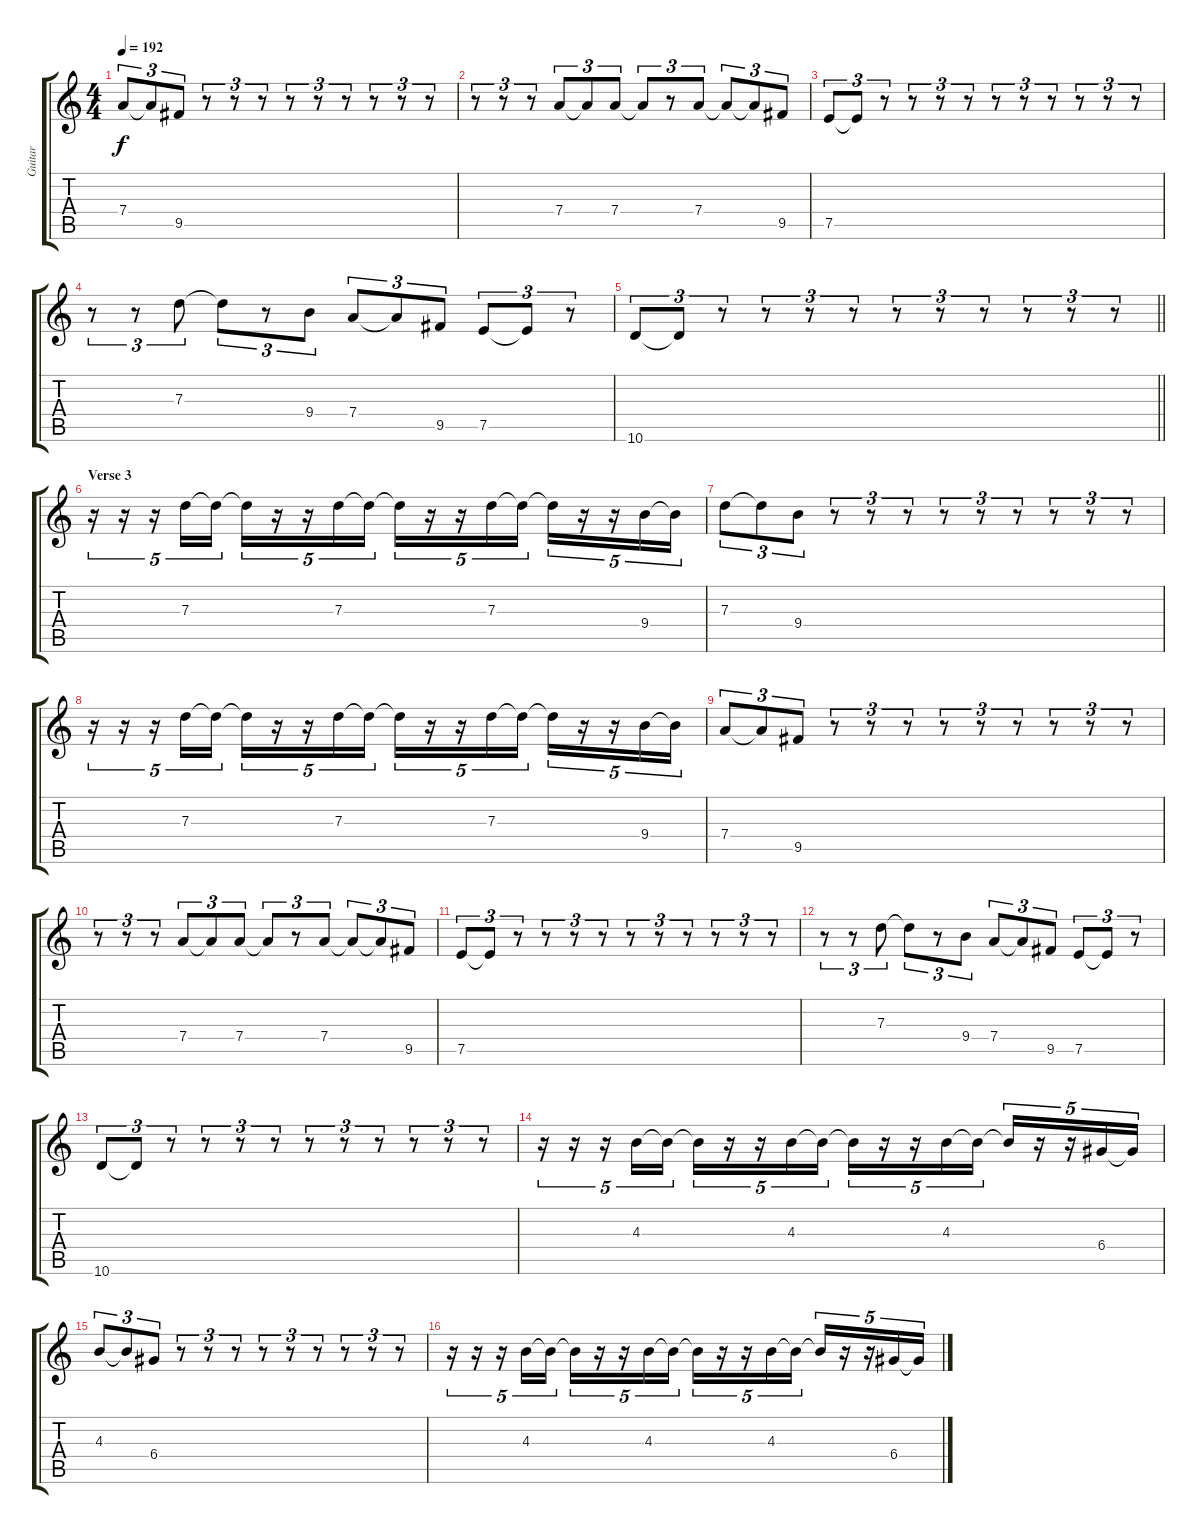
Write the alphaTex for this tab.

\track ("Guitar" "Guitar") {instrument electricguitarclean}
\staff {score tabs}
\tuning (E4 B3 G3 D3 A2 E2) {hide}
\ts (4 4)
\tempo 192
\clef g2
\ks c
7.4.8{tu (3 2) dy f} 7.4{t}.8{tu (3 2)} 9.5.8{tu (3 2)} r.8{tu (3 2)} r.8{tu (3 2)} r.8{tu (3 2)} r.8{tu (3 2)} r.8{tu (3 2)} r.8{tu (3 2)} r.8{tu (3 2)} r.8{tu (3 2)} r.8{tu (3 2)} |
r.8{tu (3 2)} r.8{tu (3 2)} r.8{tu (3 2)} 7.4.8{tu (3 2)} 7.4{t}.8{tu (3 2)} 7.4.8{tu (3 2)} 7.4{t}.8{tu (3 2)} r.8{tu (3 2)} 7.4.8{tu (3 2)} 7.4{t}.8{tu (3 2)} 7.4{t}.8{tu (3 2)} 9.5.8{tu (3 2)} |
7.5.8{tu (3 2)} 7.5{t}.8{tu (3 2)} r.8{tu (3 2)} r.8{tu (3 2)} r.8{tu (3 2)} r.8{tu (3 2)} r.8{tu (3 2)} r.8{tu (3 2)} r.8{tu (3 2)} r.8{tu (3 2)} r.8{tu (3 2)} r.8{tu (3 2)} |
r.8{tu (3 2)} r.8{tu (3 2)} 7.3.8{tu (3 2)} 7.3{t}.8{tu (3 2)} r.8{tu (3 2)} 9.4.8{tu (3 2)} 7.4.8{tu (3 2)} 7.4{t}.8{tu (3 2)} 9.5.8{tu (3 2)} 7.5.8{tu (3 2)} 7.5{t}.8{tu (3 2)} r.8{tu (3 2)} |
\barLineRight lightlight
10.6.8{tu (3 2)} 10.6{t}.8{tu (3 2)} r.8{tu (3 2)} r.8{tu (3 2)} r.8{tu (3 2)} r.8{tu (3 2)} r.8{tu (3 2)} r.8{tu (3 2)} r.8{tu (3 2)} r.8{tu (3 2)} r.8{tu (3 2)} r.8{tu (3 2)} |
\section ("" "Verse 3")
r.16{tu (5 4)} r.16{tu (5 4)} r.16{tu (5 4)} 7.3.16{tu (5 4)} 7.3{t}.16{tu (5 4)} 7.3{t}.16{tu (5 4)} r.16{tu (5 4)} r.16{tu (5 4)} 7.3.16{tu (5 4)} 7.3{t}.16{tu (5 4)} 7.3{t}.16{tu (5 4)} r.16{tu (5 4)} r.16{tu (5 4)} 7.3.16{tu (5 4)} 7.3{t}.16{tu (5 4)} 7.3{t}.16{tu (5 4)} r.16{tu (5 4)} r.16{tu (5 4)} 9.4.16{tu (5 4)} 9.4{t}.16{tu (5 4)} |
7.3.8{tu (3 2)} 7.3{t}.8{tu (3 2)} 9.4.8{tu (3 2)} r.8{tu (3 2)} r.8{tu (3 2)} r.8{tu (3 2)} r.8{tu (3 2)} r.8{tu (3 2)} r.8{tu (3 2)} r.8{tu (3 2)} r.8{tu (3 2)} r.8{tu (3 2)} |
r.16{tu (5 4)} r.16{tu (5 4)} r.16{tu (5 4)} 7.3.16{tu (5 4)} 7.3{t}.16{tu (5 4)} 7.3{t}.16{tu (5 4)} r.16{tu (5 4)} r.16{tu (5 4)} 7.3.16{tu (5 4)} 7.3{t}.16{tu (5 4)} 7.3{t}.16{tu (5 4)} r.16{tu (5 4)} r.16{tu (5 4)} 7.3.16{tu (5 4)} 7.3{t}.16{tu (5 4)} 7.3{t}.16{tu (5 4)} r.16{tu (5 4)} r.16{tu (5 4)} 9.4.16{tu (5 4)} 9.4{t}.16{tu (5 4)} |
7.4.8{tu (3 2)} 7.4{t}.8{tu (3 2)} 9.5.8{tu (3 2)} r.8{tu (3 2)} r.8{tu (3 2)} r.8{tu (3 2)} r.8{tu (3 2)} r.8{tu (3 2)} r.8{tu (3 2)} r.8{tu (3 2)} r.8{tu (3 2)} r.8{tu (3 2)} |
r.8{tu (3 2)} r.8{tu (3 2)} r.8{tu (3 2)} 7.4.8{tu (3 2)} 7.4{t}.8{tu (3 2)} 7.4.8{tu (3 2)} 7.4{t}.8{tu (3 2)} r.8{tu (3 2)} 7.4.8{tu (3 2)} 7.4{t}.8{tu (3 2)} 7.4{t}.8{tu (3 2)} 9.5.8{tu (3 2)} |
7.5.8{tu (3 2)} 7.5{t}.8{tu (3 2)} r.8{tu (3 2)} r.8{tu (3 2)} r.8{tu (3 2)} r.8{tu (3 2)} r.8{tu (3 2)} r.8{tu (3 2)} r.8{tu (3 2)} r.8{tu (3 2)} r.8{tu (3 2)} r.8{tu (3 2)} |
r.8{tu (3 2)} r.8{tu (3 2)} 7.3.8{tu (3 2)} 7.3{t}.8{tu (3 2)} r.8{tu (3 2)} 9.4.8{tu (3 2)} 7.4.8{tu (3 2)} 7.4{t}.8{tu (3 2)} 9.5.8{tu (3 2)} 7.5.8{tu (3 2)} 7.5{t}.8{tu (3 2)} r.8{tu (3 2)} |
10.6.8{tu (3 2)} 10.6{t}.8{tu (3 2)} r.8{tu (3 2)} r.8{tu (3 2)} r.8{tu (3 2)} r.8{tu (3 2)} r.8{tu (3 2)} r.8{tu (3 2)} r.8{tu (3 2)} r.8{tu (3 2)} r.8{tu (3 2)} r.8{tu (3 2)} |
r.16{tu (5 4)} r.16{tu (5 4)} r.16{tu (5 4)} 4.3.16{tu (5 4)} 4.3{t}.16{tu (5 4)} 4.3{t}.16{tu (5 4)} r.16{tu (5 4)} r.16{tu (5 4)} 4.3.16{tu (5 4)} 4.3{t}.16{tu (5 4)} 4.3{t}.16{tu (5 4)} r.16{tu (5 4)} r.16{tu (5 4)} 4.3.16{tu (5 4)} 4.3{t}.16{tu (5 4)} 4.3{t}.16{tu (5 4)} r.16{tu (5 4)} r.16{tu (5 4)} 6.4.16{tu (5 4)} 6.4{t}.16{tu (5 4)} |
4.3.8{tu (3 2)} 4.3{t}.8{tu (3 2)} 6.4.8{tu (3 2)} r.8{tu (3 2)} r.8{tu (3 2)} r.8{tu (3 2)} r.8{tu (3 2)} r.8{tu (3 2)} r.8{tu (3 2)} r.8{tu (3 2)} r.8{tu (3 2)} r.8{tu (3 2)} |
r.16{tu (5 4)} r.16{tu (5 4)} r.16{tu (5 4)} 4.3.16{tu (5 4)} 4.3{t}.16{tu (5 4)} 4.3{t}.16{tu (5 4)} r.16{tu (5 4)} r.16{tu (5 4)} 4.3.16{tu (5 4)} 4.3{t}.16{tu (5 4)} 4.3{t}.16{tu (5 4)} r.16{tu (5 4)} r.16{tu (5 4)} 4.3.16{tu (5 4)} 4.3{t}.16{tu (5 4)} 4.3{t}.16{tu (5 4)} r.16{tu (5 4)} r.16{tu (5 4)} 6.4.16{tu (5 4)} 6.4{t}.16{tu (5 4)}
